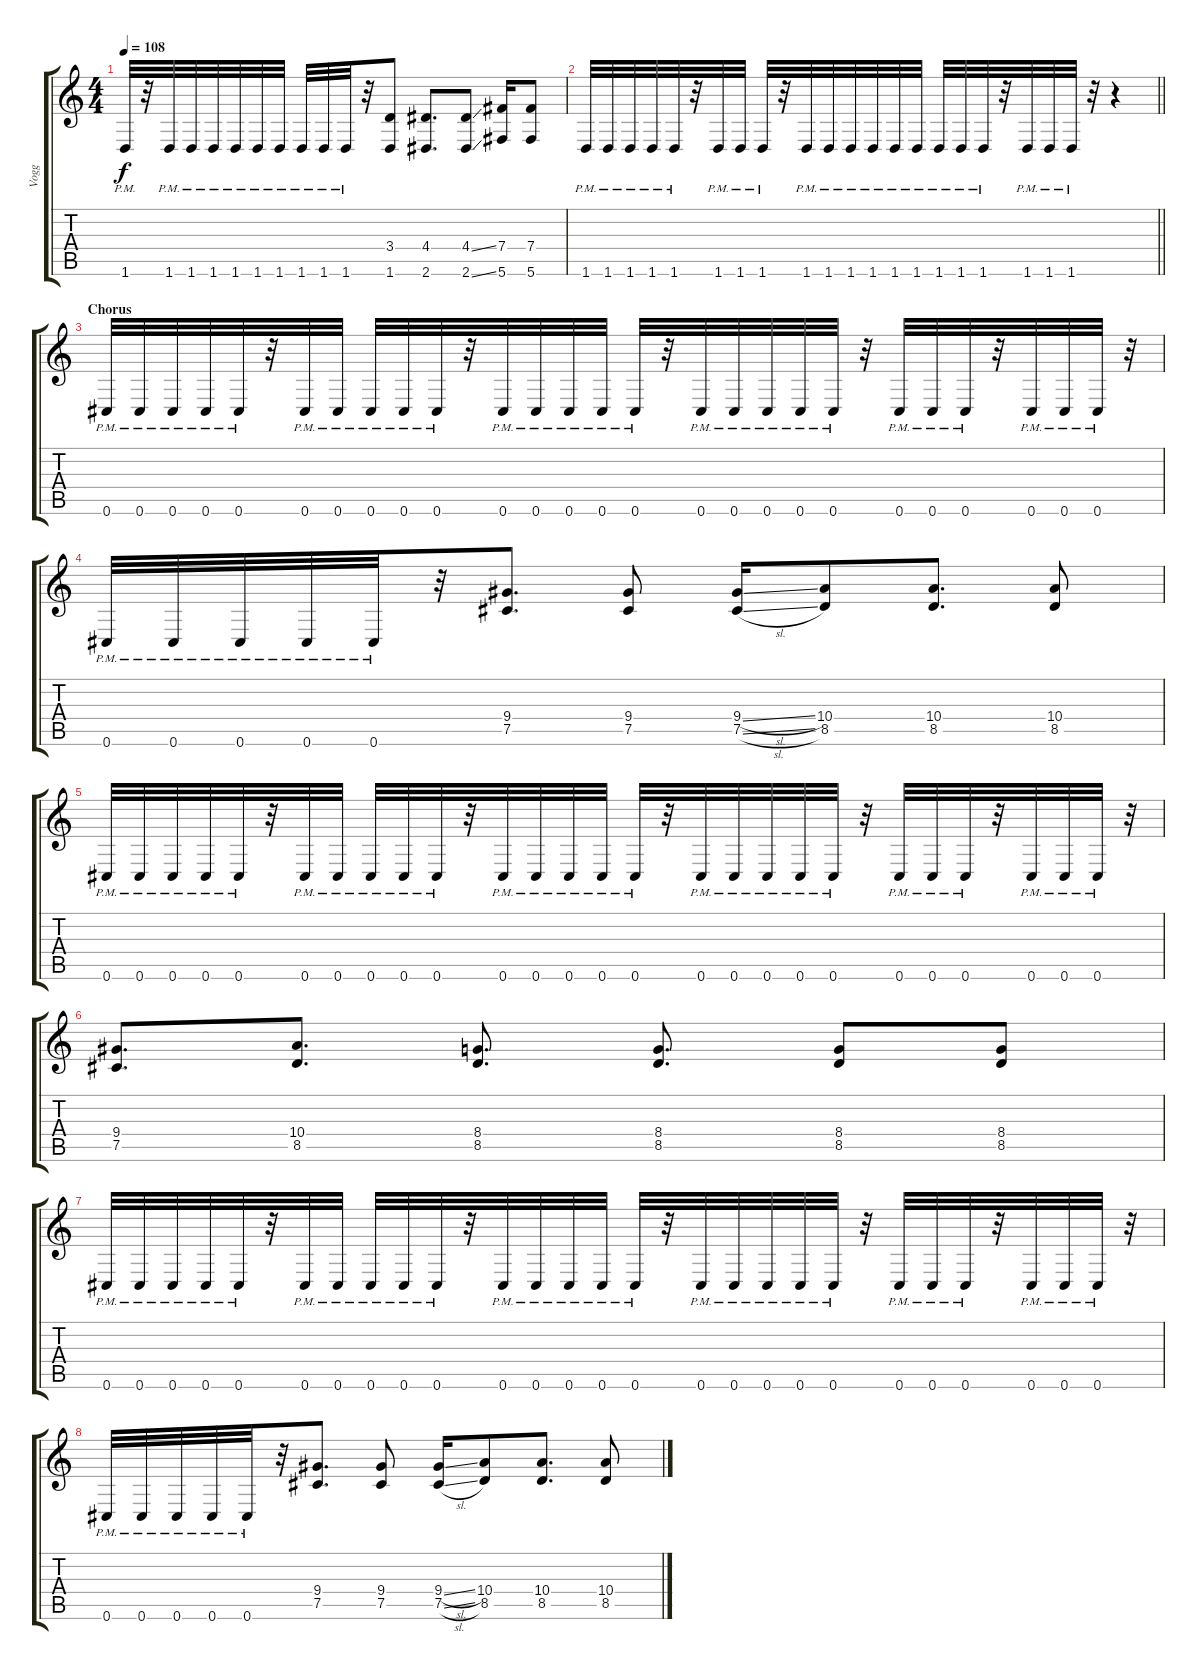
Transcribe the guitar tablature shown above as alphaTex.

\track ("Vogg" "Vogg") {instrument distortionguitar}
\staff {score tabs}
\tuning (Db4 Ab3 E3 B2 Gb2 Db2) {hide}
\ts (4 4)
\tempo 108
\clef g2
\ks c
1.6{pm}.32{dy f} r.32 1.6{pm}.32 1.6{pm}.32 1.6{pm}.32 1.6{pm}.32 1.6{pm}.32 1.6{pm}.32 1.6{pm}.32 1.6{pm}.32 1.6{pm}.32 r.32 (3.4 1.6).8 (4.4 2.6).8{d} (4.4{ss} 2.6{ss}).8 (7.4 5.6).16 (7.4 5.6).8 |
\barLineRight lightlight
1.6{pm}.32 1.6{pm}.32 1.6{pm}.32 1.6{pm}.32 1.6{pm}.32 r.32 1.6{pm}.32 1.6{pm}.32 1.6{pm}.32 r.32 1.6{pm}.32 1.6{pm}.32 1.6{pm}.32 1.6{pm}.32 1.6{pm}.32 1.6{pm}.32 1.6{pm}.32 1.6{pm}.32 1.6{pm}.32 r.32 1.6{pm}.32 1.6{pm}.32 1.6{pm}.32 r.32 r.4 |
\section ("" "Chorus")
0.6{pm}.32 0.6{pm}.32 0.6{pm}.32 0.6{pm}.32 0.6{pm}.32 r.32 0.6{pm}.32 0.6{pm}.32 0.6{pm}.32 0.6{pm}.32 0.6{pm}.32 r.32 0.6{pm}.32 0.6{pm}.32 0.6{pm}.32 0.6{pm}.32 0.6{pm}.32 r.32 0.6{pm}.32 0.6{pm}.32 0.6{pm}.32 0.6{pm}.32 0.6{pm}.32 r.32 0.6{pm}.32 0.6{pm}.32 0.6{pm}.32 r.32 0.6{pm}.32 0.6{pm}.32 0.6{pm}.32 r.32 |
0.6{pm}.32 0.6{pm}.32 0.6{pm}.32 0.6{pm}.32 0.6{pm}.32 r.32 (9.4 7.5).8{d} (9.4 7.5).8 (9.4{sl} 7.5{sl}).16 (10.4 8.5).8 (10.4 8.5).8{d} (10.4 8.5).8 |
0.6{pm}.32 0.6{pm}.32 0.6{pm}.32 0.6{pm}.32 0.6{pm}.32 r.32 0.6{pm}.32 0.6{pm}.32 0.6{pm}.32 0.6{pm}.32 0.6{pm}.32 r.32 0.6{pm}.32 0.6{pm}.32 0.6{pm}.32 0.6{pm}.32 0.6{pm}.32 r.32 0.6{pm}.32 0.6{pm}.32 0.6{pm}.32 0.6{pm}.32 0.6{pm}.32 r.32 0.6{pm}.32 0.6{pm}.32 0.6{pm}.32 r.32 0.6{pm}.32 0.6{pm}.32 0.6{pm}.32 r.32 |
(9.4 7.5).8{d} (10.4 8.5).8{d} (8.4 8.5).8{d} (8.4 8.5).8{d} (8.4 8.5).8 (8.4 8.5).8 |
0.6{pm}.32 0.6{pm}.32 0.6{pm}.32 0.6{pm}.32 0.6{pm}.32 r.32 0.6{pm}.32 0.6{pm}.32 0.6{pm}.32 0.6{pm}.32 0.6{pm}.32 r.32 0.6{pm}.32 0.6{pm}.32 0.6{pm}.32 0.6{pm}.32 0.6{pm}.32 r.32 0.6{pm}.32 0.6{pm}.32 0.6{pm}.32 0.6{pm}.32 0.6{pm}.32 r.32 0.6{pm}.32 0.6{pm}.32 0.6{pm}.32 r.32 0.6{pm}.32 0.6{pm}.32 0.6{pm}.32 r.32 |
0.6{pm}.32 0.6{pm}.32 0.6{pm}.32 0.6{pm}.32 0.6{pm}.32 r.32 (9.4 7.5).8{d} (9.4 7.5).8 (9.4{sl} 7.5{sl}).16 (10.4 8.5).8 (10.4 8.5).8{d} (10.4 8.5).8
